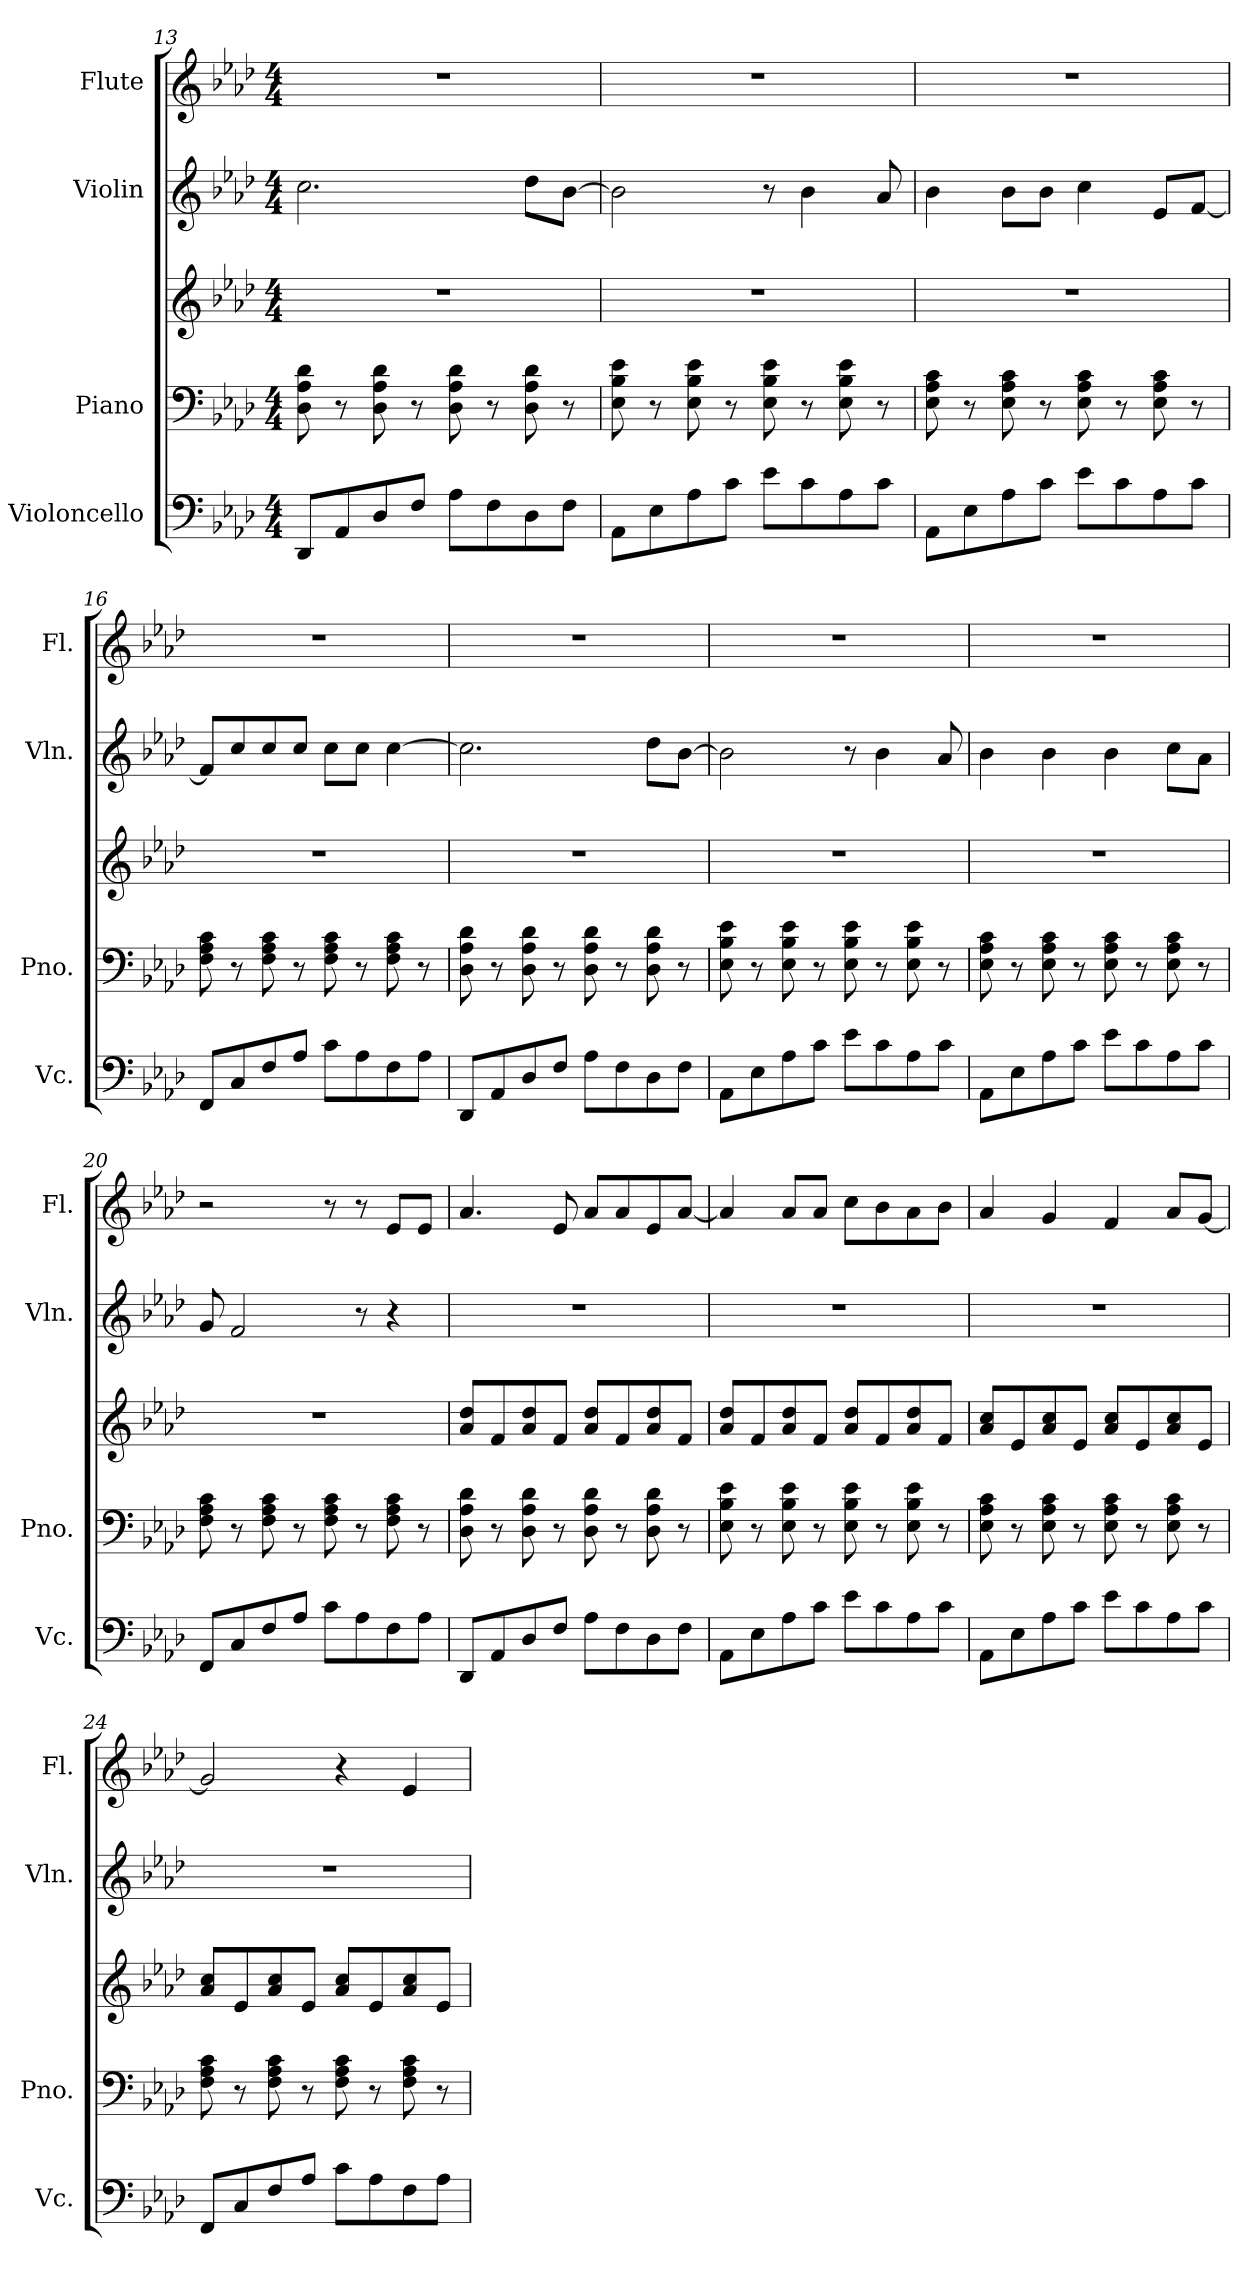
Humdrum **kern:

**kern	**kern	**kern	**kern	**kern
*part4	*part3	*part3	*part2	*part1
*staff5	*staff4	*staff3	*staff2	*staff1
*I"Violoncello	*I"Piano	*	*I"Violin	*I"Flute
*I'Vc.	*I'Pno.	*	*I'Vln.	*I'Fl.
!!LO:LB:g=z
*clefF4	*clefF4	*clefG2	*clefG2	*clefG2
*k[b-e-a-d-]	*k[b-e-a-d-]	*k[b-e-a-d-]	*k[b-e-a-d-]	*k[b-e-a-d-]
*M4/4	*M4/4	*M4/4	*M4/4	*M4/4
=13	=13	=13	=13	=13
8DD-/L	8D-\ 8A-\ 8d-\	1r	2.cc\	1r
8AA-/	8r	.	.	.
8D-/	8D-\ 8A-\ 8d-\	.	.	.
8F/J	8r	.	.	.
8A-\L	8D-\ 8A-\ 8d-\	.	.	.
8F\	8r	.	.	.
8D-\	8D-\ 8A-\ 8d-\	.	8dd-\L	.
8F\J	8r	.	[8b-\J	.
=14	=14	=14	=14	=14
8AA-\L	8E-\ 8B-\ 8e-\	1r	2b-\]	1r
8E-\	8r	.	.	.
8A-\	8E-\ 8B-\ 8e-\	.	.	.
8c\J	8r	.	.	.
8e-\L	8E-\ 8B-\ 8e-\	.	8r	.
8c\	8r	.	4b-\	.
8A-\	8E-\ 8B-\ 8e-\	.	.	.
8c\J	8r	.	8a-/	.
=15	=15	=15	=15	=15
8AA-\L	8E-\ 8A-\ 8c\	1r	4b-\	1r
8E-\	8r	.	.	.
8A-\	8E-\ 8A-\ 8c\	.	8b-\L	.
8c\J	8r	.	8b-\J	.
8e-\L	8E-\ 8A-\ 8c\	.	4cc\	.
8c\	8r	.	.	.
8A-\	8E-\ 8A-\ 8c\	.	8e-/L	.
8c\J	8r	.	[8f/J	.
=16	=16	=16	=16	=16
8FF/L	8F\ 8A-\ 8c\	1r	8f/L]	1r
8C/	8r	.	8cc/	.
8F/	8F\ 8A-\ 8c\	.	8cc/	.
8A-/J	8r	.	8cc/J	.
8c\L	8F\ 8A-\ 8c\	.	8cc\L	.
8A-\	8r	.	8cc\J	.
8F\	8F\ 8A-\ 8c\	.	[4cc\	.
8A-\J	8r	.	.	.
!!LO:PB:g=z
=17	=17	=17	=17	=17
8DD-/L	8D-\ 8A-\ 8d-\	1r	2.cc\]	1r
8AA-/	8r	.	.	.
8D-/	8D-\ 8A-\ 8d-\	.	.	.
8F/J	8r	.	.	.
8A-\L	8D-\ 8A-\ 8d-\	.	.	.
8F\	8r	.	.	.
8D-\	8D-\ 8A-\ 8d-\	.	8dd-\L	.
8F\J	8r	.	[8b-\J	.
=18	=18	=18	=18	=18
8AA-\L	8E-\ 8B-\ 8e-\	1r	2b-\]	1r
8E-\	8r	.	.	.
8A-\	8E-\ 8B-\ 8e-\	.	.	.
8c\J	8r	.	.	.
8e-\L	8E-\ 8B-\ 8e-\	.	8r	.
8c\	8r	.	4b-\	.
8A-\	8E-\ 8B-\ 8e-\	.	.	.
8c\J	8r	.	8a-/	.
=19	=19	=19	=19	=19
8AA-\L	8E-\ 8A-\ 8c\	1r	4b-\	1r
8E-\	8r	.	.	.
8A-\	8E-\ 8A-\ 8c\	.	4b-\	.
8c\J	8r	.	.	.
8e-\L	8E-\ 8A-\ 8c\	.	4b-\	.
8c\	8r	.	.	.
8A-\	8E-\ 8A-\ 8c\	.	8cc\L	.
8c\J	8r	.	8a-\J	.
=20	=20	=20	=20	=20
8FF/L	8F\ 8A-\ 8c\	1r	8g/	2r
8C/	8r	.	2f/	.
8F/	8F\ 8A-\ 8c\	.	.	.
8A-/J	8r	.	.	.
8c\L	8F\ 8A-\ 8c\	.	.	8r
8A-\	8r	.	8r	8r
8F\	8F\ 8A-\ 8c\	.	4r	8e-/L
8A-\J	8r	.	.	8e-/J
!!LO:LB:g=z
=21	=21	=21	=21	=21
8DD-/L	8D-\ 8A-\ 8d-\	8a-/ 8dd-/L	1r	4.a-/
8AA-/	8r	8f/	.	.
8D-/	8D-\ 8A-\ 8d-\	8a-/ 8dd-/	.	.
8F/J	8r	8f/J	.	8e-/
8A-\L	8D-\ 8A-\ 8d-\	8a-/ 8dd-/L	.	8a-/L
8F\	8r	8f/	.	8a-/
8D-\	8D-\ 8A-\ 8d-\	8a-/ 8dd-/	.	8e-/
8F\J	8r	8f/J	.	[8a-/J
=22	=22	=22	=22	=22
8AA-\L	8E-\ 8B-\ 8e-\	8a-/ 8dd-/L	1r	4a-/]
8E-\	8r	8f/	.	.
8A-\	8E-\ 8B-\ 8e-\	8a-/ 8dd-/	.	8a-/L
8c\J	8r	8f/J	.	8a-/J
8e-\L	8E-\ 8B-\ 8e-\	8a-/ 8dd-/L	.	8cc\L
8c\	8r	8f/	.	8b-\
8A-\	8E-\ 8B-\ 8e-\	8a-/ 8dd-/	.	8a-\
8c\J	8r	8f/J	.	8b-\J
=23	=23	=23	=23	=23
8AA-\L	8E-\ 8A-\ 8c\	8a-/ 8cc/L	1r	4a-/
8E-\	8r	8e-/	.	.
8A-\	8E-\ 8A-\ 8c\	8a-/ 8cc/	.	4g/
8c\J	8r	8e-/J	.	.
8e-\L	8E-\ 8A-\ 8c\	8a-/ 8cc/L	.	4f/
8c\	8r	8e-/	.	.
8A-\	8E-\ 8A-\ 8c\	8a-/ 8cc/	.	8a-/L
8c\J	8r	8e-/J	.	[8g/J
=24	=24	=24	=24	=24
8FF/L	8F\ 8A-\ 8c\	8a-/ 8cc/L	1r	2g/]
8C/	8r	8e-/	.	.
8F/	8F\ 8A-\ 8c\	8a-/ 8cc/	.	.
8A-/J	8r	8e-/J	.	.
8c\L	8F\ 8A-\ 8c\	8a-/ 8cc/L	.	4r
8A-\	8r	8e-/	.	.
8F\	8F\ 8A-\ 8c\	8a-/ 8cc/	.	4e-/
8A-\J	8r	8e-/J	.	.
=	=	=	=	=
*-	*-	*-	*-	*-
